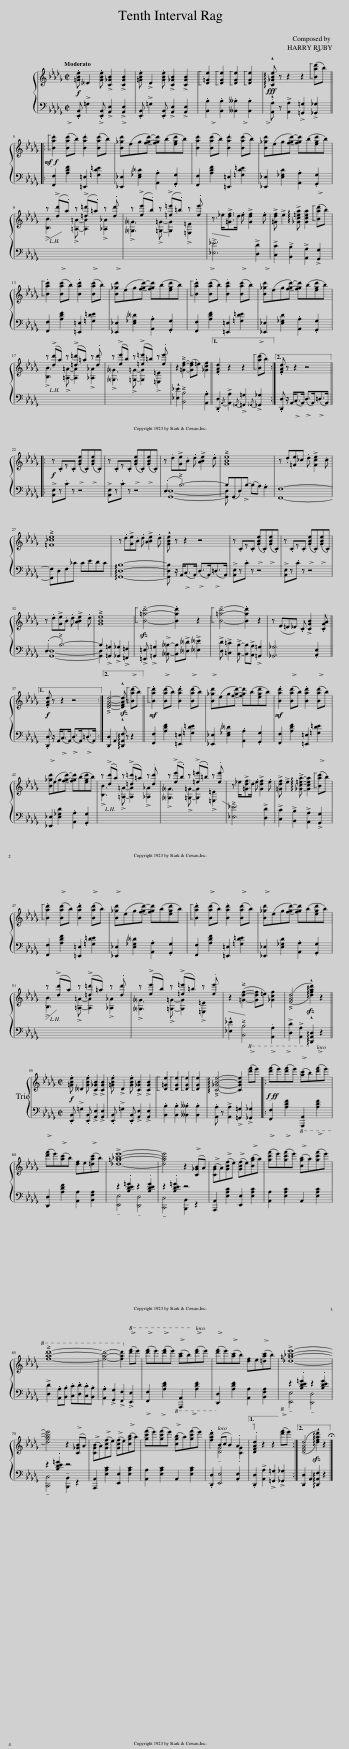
X:1
%%score { ( 1 3 ) | ( 2 4 ) }
L:1/8
Q:1/4=175
M:2/2
I:linebreak $
K:Db
V:1 treble
V:3 treble
V:2 bass
V:4 bass
V:1
!f! .[=GBe] !courtesy!_D2 .[GBe] !>![C_GB]2 !>![CGB]2 | .[=GBe] !>!D2 .[GBe] !>![C_GB]2 !>![CGB]2 | [D=Ge]2 [DGe]2 [DGe]2 [DGe]2 |!fff! !arpeggio!!^![C_GBe] z z2 z2 (!>![Bad']b) |:$!mf!!f! .[Bad']2 (!>![Bad']b) .[Bad']2 (!>![Bad']b) | %5
 !>![B_gd'](eg[fgd']-) [fgd'](b[egd']b) | .[Bad']2 (!>![Bad']b) .[Bad']2 (!>![Bad']b) | !>![B_gd'](eg[fgd']-) [fgd'](b[egd']b) |$ z (!>![dd'].a) z (!>![=d=d'].=a) z .[dd'] | z (!>![ee'].b) z (!>![=e=e'].=b) z .[ee'] | %10
 z3/2 _e<!>![=Gdf]d/ .e !>![Gdf]2 .e | !>![=Gdf] !>!e2 !arpeggio!!>![_Gc=ea] [Gcea]2 (!>![Bad']b) |$ .[Bad']2 (!>![Bad']b) .[Bad']2 (!>![Bad']b) | !>![B_gd'](eg[fgd']-) [fgd'](b[egd']b) | .[Bad']2 (!>![Bad']b) .[Bad']2 (!>![Bad']b) | %15
 !>![B_gd'](eg[fgd']-) [fgd'](b[egd']b) |$ z (!>![dd']a) z (!>![=d=d']=a) z .[dd'] | z (!>![ee']b) z (!>![=e=e']=b) z .[ee'] | z2 [=Gdf]2- ([Gdf]=e) [_Gcf]2 ||1 .[FAd]2 z2 z2 (!>![Bad']b) :|2 %20
 .[FAd] z z2 z4 |:$!f! z .Cz.C (!>![GBe].C)(!>![GBe].C) | z .Cz.C (!>![GBe].C)(!>![GBe].C) | z .d!>![Ge].B .d !>![ABe]2 .d | [GBe]8 | %25
 z .d[=Fe]_c .d !>![Fce]2 .c |$ [=F_ce]8 | z .d!>![Ge].B .d !>![ABe]2 .d | !^![GBe] z z2 z4 | z .Cz.C (!>![GBe].C)(!>![GBe].C) | %30
 z .Cz.C (!>![GBe].C)(!>![GBe].C) |$ z .d!>![Ge].B .d !>![ABe]2 .d | [GBe]8 |!sfz! !tenuto![B=gd']4- .[Bgd']2 z2 | !tenuto![B=gd']4- .[Bgd']2 z2 | %35
 z (E=D_D) .C !>![CGB]2 .[CGA] ||1$!f! .[FAd] z z2 z4 :|2 [DFAd]4-!sfz! !^![DFAd] z (!>![Bad']b) ||!mf! .[Bad']2 (!>![Bad']b) .[Bad']2 (!>![Bad']b) | !>![B_gd'](eg[fgd']-) [fgd'](b[egd']b) | %40
!mf! .[Bad']2 (!>![Bad']b) .[Bad']2 (!>![Bad']b) |$ !>![B_gd'](eg[fgd']-) [fgd'](b[egd']b) | z (!>![dd'].a) z (!>![=d=d']=a) z .[dd'] | z (!>![ee'].b) z (!>![=e=e'].=b) z .[ee'] | z3/2 _e<!>![=Gdf]d/ .e !>![Gdf]2 .e | %45
 !>![=Gdf] !>!e2 !arpeggio!!>![_Gc=ea]- [Gcea]2 (!>![Bad']b) |$ .[Bad']2 (!>![Bad']b) .[Bad']2 (!>![Bad']b) | !>![B_gd'](eg[fgd']-) [fgd'](b[egd']b) | .[Bad']2 (!>![Bad']b) .[Bad']2 (!>![Bad']b) | !>![B_gd'](eg[fgd']-) [fgd'](b[egd']b) |$ %50
 z (!>![dd']a) z (!>![=d=d']=a) z .[dd'] | z (!>![ee']b) z (!>![=e=e']=b) z .[ee'] | z2 ([=Gdf]2- [Gdf]=e) [_Gcf]2 | (([FAd]4!sfz! !arpeggio!!^![dfad']2)) z2 ||$[M:2/2]!f! .[=GBe] !courtesy!_D2 .[GBe] !>![C_GB]2 !>![CGB]2 | %55
 .[=GBe] !>!D2 .[GBe] !>![C_GB]2 !>![CGB]2 | [D=Ge]2 [DGe]2 [DGe]2 [DGe]2 | !arpeggio![C_GBe]4- [CGBe]2!8va(! (!>![d''f'']e'') |:!f!!ff! (!>![d''f'']e'')(!>![d''f'']e'') (!>![a'c'']b')!8va)!(!>![d'f']e') |$ (!>![d'f']e')(!>![ac']b) [df]e(!>![=dac']b) | %60
 !>![_d=g_be']8- | [dgbe']4 z2 (!>![C_GB]A) | (!>![CGB]A)(!>![Gcf]e) (!>![Gcf]e)(!>![cgb]a) | (!>![gc'f']e')(!>![gc'f']e')!8va(! (!>![c'g'b']a')(!>![g'c''f'']e'') |$ [f'a'd'']8- | %65
 [f'a'd'']4- [f'a'd'']2!8va)!!8va(! (!>![d''f'']e'') | (!>![d''f'']e'')(!>![d''f'']e'') (!>![a'c'']b')!8va)!(!>![d'f']e') | (!>![d'f']e')(!>![ac']b) [df]e(!>![=dac']b) | !>![_d=g_be']8- |$ [dgbe']4 z2 (!>![C_GB]A) | %70
 (!>![CGB]A)(!>![Gcf]e) (!>![Gcf]e)(!>![cgb]a) | (!>![gc'f']e')(!>![gc'f']e')!8va(! (!>![c'g'b']a')(!>![g'c''f'']e'') | .[f'a'd'']2!8va)! (Bc B2) .A2 |1 .[DFAd]2 z2 z2!8va(! (!>![d''f'']e'')!8va)! :|2 (([DFAd]4!sfz! !arpeggio!!^![dfad']2)) z2 |] %75
V:2
 .[E,,B,,] !>!=G,2 .[E,,B,,] !>![A,,E,]2 !>![A,,E,]2 | .[E,,B,,] !>!=G,2 .[E,,B,,] !>![A,,E,]2 !>![A,,E,]2 | .[B,,B,]2 .[B,,B,]2 .[__B,,__B,]2 .[B,,B,]2 | .[A,,A,] z !>![A,,A,]2 !>![=G,,=G,]2 !>![_G,,_G,]2 |:$ [F,,F,]2 [A,DF]2 [=E,,=E,]2 [=G,D=E]2 | %5
 [_E,,_E,]2 [E,_G,!courtesy!_D]2 .[A,,A,]2 .[G,,G,]2 | [F,,F,]2 [A,DF]2 [=E,,=E,]2 [=G,D=E]2 | [_E,,_E,]2 [E,_G,D]2 .[A,,A,]2 .[G,,G,]2 |$ x8 | x8 | %10
 !>![_E,_E]6 !>![D,D]2 | !>![C,C]2 !>![B,,B,]2 !>![A,,A,]2 !>![G,,G,]2 |$ [F,,F,]2 [A,DF]2 [=E,,=E,]2 [=G,D=E]2 | [_E,,_E,]2 [E,_G,!courtesy!_D]2 .[A,,A,]2 .[G,,G,]2 | [F,,F,]2 [A,DF]2 [=E,,=E,]2 [=G,D=E]2 | %15
 [_E,,_E,]2 [E,_G,D]2 .[A,,A,]2 .[G,,G,]2 |$ x8 | x8 | !^![_E,_E]2 [B,,B,]4 .[A,,A,]2 ||1 .[D,,D,]2{/A,,-} !>![A,,A,]2{/=G,,-} !>![=G,,=G,]2{/_G,,-} !>![_G,,_G,]2 :|2 %20
 .[D,,D,] z/ A,,<(!>!C,A,,/) (!>!D,>A,,)(!>!=D,>A,,) |:$ !>![A,,E,]z.C z z4 | !>![A,,E,]z.C z z4 | (.D,2 B,6-) | B,(G,,D,)!>!B,- (B,A,) .G,2 | %25
 [F,,F,]8- |$ [F,,F,]D,F,_C CEDC | !arpeggio![G,,D,B,]8- | [G,,D,B,] z/ A,,<(!>!C,A,,/) (!>!D,>A,,)(!>!=D,>A,,) | !>![A,,E,]z.C z z4 | %30
 !>![A,,E,]z.C z z4 |$ (.D,2 B,6-) | B,2 !>![=G,,=G,]2 !>![_G,,_G,]2 !>![=F,,=F,]2 | !>![=E,,=E,] !>![=G,,=G,]2 !>![!courtesy!_B,,!courtesy!_B,]- [B,,B,]!>![!courtesy!_D,!courtesy!_D] !>![!courtesy!_E,!courtesy!_E]2 | !>![D,D] !>![=C,=C]2 !>![B,,B,]- [B,,B,]!>![A,,A,] !>![=G,,=G,]2 | %35
 [_G,,_G,]6 .[A,,E,]2 ||1$ .[D,,D,] z/ A,,<(!>!C,A,,/) (!>!D,>A,,)(!>!=D,>A,,) :|2 [D,,D,]2 A,,2 !arpeggio!!^![D,,A,,F,] z z2 || [F,,F,]2 [A,DF]2 [=E,,=E,]2 [=G,D=E]2 | [_E,,_E,]2 [E,_G,!courtesy!_D]2 .[A,,A,]2 .[G,,G,]2 | %40
 [F,,F,]2 [A,DF]2 [=E,,=E,]2 [=G,D=E]2 |$ [_E,,_E,]2 [E,_G,D]2 .[A,,A,]2 .[G,,G,]2 | x8 | x8 | [_E,_E]6 !>![D,D]2 | %45
 !>![C,C]2 !>![B,,B,]2 !>![A,,A,]2 !>![G,,G,]2 |$ [F,,F,]2 [A,DF]2 [=E,,=E,]2 [=G,D=E]2 | [_E,,_E,]2 [E,_G,!courtesy!_D]2 .[A,,A,]2 .[G,,G,]2 | [F,,F,]2 [A,DF]2 [=E,,=E,]2 [=G,D=E]2 | [_E,,_E,]2 [E,_G,D]2 .[A,,A,]2 .[G,,G,]2 |$ %50
 x8 | x8 | !^![_E,_E]2 [B,,B,]4 .[A,,A,]2 | !>![D,D]2 !>![A,,A,]2 !arpeggio!!^![D,,A,,D,]2 z2 ||$[M:2/2] .[E,,B,,] !>!=G,2 .[E,,B,,] !>![A,,E,]2 !>![A,,E,]2 | %55
 .[E,,B,,] !>!=G,2 .[E,,B,,] !>![A,,E,]2 !>![A,,E,]2 | .[B,,B,]2 .[B,,B,]2 .[__B,,__B,]2 .[B,,B,]2 | .[A,,A,] z !>![A,,A,]2 !>![=G,,=G,]2 !>![_G,,_G,]2 |: [F,,F,]2 [A,DF]2 [A,,,A,,]2 [A,DF]2 |$ [D,,D,]2 [A,DF]2 [A,,A,]2 [B,,F,A,]2 | %60
 z2 .[B,DE=G]2 z2 .[B,DEG]2 | z2 .[B,DE=G]2 z4 | [A,,,A,,]2 [E,A,C]2 [E,,E,]2 [E,A,C]2 | [A,,A,]2 [E,A,C]2 A,,2 [E,A,C]2 |$ !>![D,D]2 .[A,,A,].[B,,B,] .[C,C].[D,D].[C,C].[B,,B,] | %65
 .[A,,A,]2 !>![G,,G,]2 !>![F,,F,]2 !>![E,,E,]2 | [F,,F,]2 [A,DF]2 [A,,,A,,]2 [A,DF]2 | [D,,D,]2 [A,DF]2 [A,,A,]2 [B,,F,A,]2 | z2 .[B,DE=G]2 z2 .[B,DEG]2 |$ z2 .[B,DE=G]2 z4 | %70
 [A,,,A,,]2 [E,A,C]2 [E,,E,]2 [E,A,C]2 | [A,,A,]2 [E,A,C]2 A,,2 [E,A,C]2 | .[D,,D,]2 [E,,E,]4 .[A,,E,]2 |1 .[D,,D,]2 !>![A,,A,]2 !>![=G,,=G,]2 !>![_G,,_G,]2 :|2 [D,,D,]2 A,,2 !arpeggio![D,,A,,F,]2 z2 |] %75
V:3
 x8 | x8 | x8 | x8 |:$ x8 | %5
 x8 | x8 | x8 |$ !>![B,B]3 !>![=A,=A]- [A,A]2 !>![_A,_A]2 | !>![!courtesy!_G,!courtesy!_G]3 !>![=G,=G]- [G,G]2 !>![=E,=E]2 | %10
 x8 | x8 |$ x8 | x8 | x8 | %15
 x8 |$ !>![B,B]3 !>![=A,=A]- [A,A]2 !>![_A,_A]2 | !>![!courtesy!_G,!courtesy!_G]3 !>![=G,=G]- [G,G]2 !>![=E,=E]2 | x8 ||1 x8 :|2 %20
 x8 |:$ x8 | x8 | x8 | x8 | %25
 x8 |$ x8 | x8 | x8 | x8 | %30
 x8 |$ x8 | x8 | x8 | x8 | %35
 x8 ||1$ x8 :|2 x8 || x8 | x8 | %40
 x8 |$ x8 | !>![B,B]3 !>![=A,=A]- [A,A]2 !>![_A,_A]2 | !>![!courtesy!_G,!courtesy!_G]3 !>![=G,=G]- [G,G]2 !>![=E,=E]2 | x8 | %45
 x8 |$ x8 | x8 | x8 | x8 |$ %50
 !>![B,B]3 !>![=A,=A]- [A,A]2 !>![_A,_A]2 | !>![!courtesy!_G,!courtesy!_G]3 !>![=G,=G]- [G,G]2 !>![=E,=E]2 | x8 | x8 ||$[M:2/2] x8 | %55
 x8 | x8 | x6!8va(! x2 |: x6!8va)! x2 |$ x8 | %60
 x8 | x8 | x8 | x4!8va(! x4 |$ x8 | %65
 x6!8va)!!8va(! x2 | x6!8va)! x2 | x8 | x8 |$ x8 | %70
 x8 | x4!8va(! x4 | x2!8va)! !tenuto![DG]4 .[CG]2 |1 x6!8va(! x2!8va)! :|2 x8 |] %75
V:4
 x8 | x8 | x8 | x8 |:$ x8 | %5
 x8 | x8 | x8 |$ x8 | x8 | %10
 x8 | x8 |$ x8 | x8 | x8 | %15
 x8 |$ x8 | x8 | x8 ||1 x8 :|2 %20
 x8 |:$ x8 | x8 | [G,,D,]8- | [G,,D,] x7 | %25
 x8 |$ x8 | x8 | x8 | x8 | %30
 x8 |$ [G,,D,]8- | [G,,D,]2 x6 | x8 | x8 | %35
 x8 ||1$ x8 :|2 x8 || x8 | x8 | %40
 x8 |$ x8 | x8 | x8 | x8 | %45
 x8 |$ x8 | x8 | x8 | x8 |$ %50
 x8 | x8 | x8 | x8 ||$[M:2/2] x8 | %55
 x8 | x8 | x8 |: x8 |$ x8 | %60
 !tenuto![E,,E,]4 !tenuto![D,,D,]4 | !tenuto![C,,C,]4 [B,,,B,,]2 z2 | x8 | x8 |$ x8 | %65
 x8 | x8 | x8 | !tenuto![E,,E,]4 !tenuto![D,,D,]4 |$ !tenuto![C,,C,]4 !tenuto![B,,,B,,]2 z2 | %70
 x8 | x8 | x8 |1 x8 :|2 x8 |] %75
